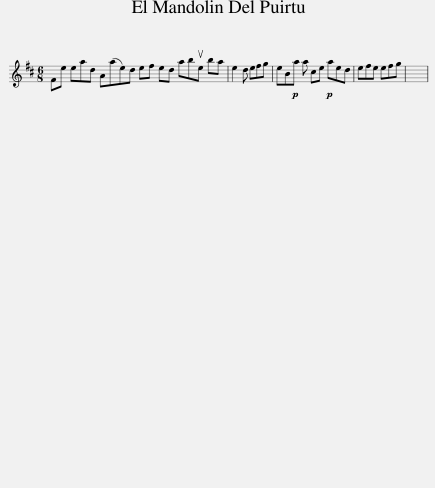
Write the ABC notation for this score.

X:1
L:1/8
M:6/8
I:linebreak $
K:D
V:1 treble
V:1
 Fe ead A(ae)d ef ed abue ba | e2 d efg | eB!p!a a ce!p! aed | efe efg | x6 | %5
